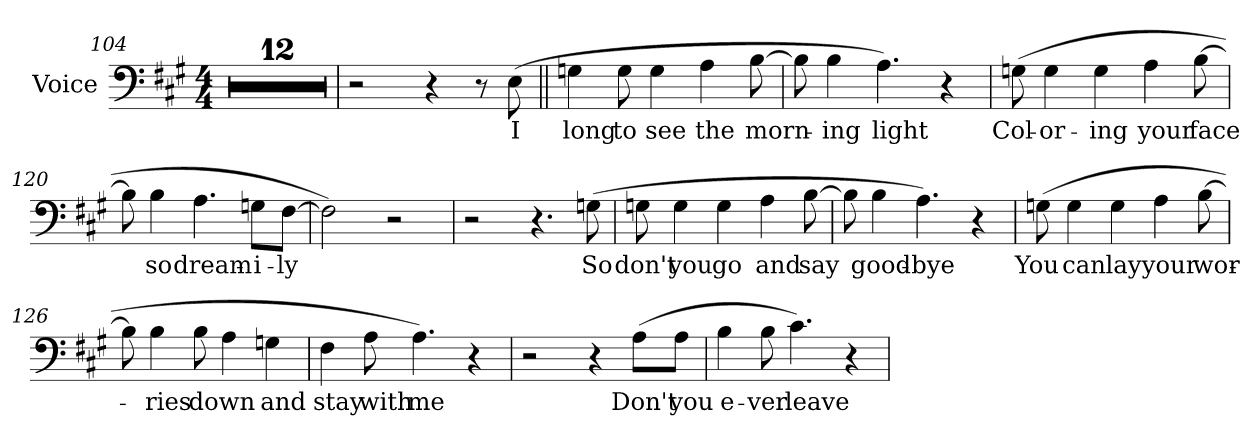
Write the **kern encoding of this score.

**kern	**text
*part1	*part1
*staff1	*staff1
*I"Voice	*
*I'Voice	*
*clefF4	*
*k[f#c#g#]	*
*A:	*
*M4/4	*
=104	=104
1r	.
=105	=105
1r	.
=106	=106
1r	.
=107	=107
1r	.
=108	=108
1r	.
=109	=109
1r	.
=110	=110
1r	.
!!LO:LB:g=z
=111	=111
1r	.
=112	=112
1r	.
=113	=113
1r	.
=114	=114
1r	.
=115	=115
1r	.
=116	=116
2r	.
4r	.
8r	.
!	!LO:LY:b:color=#000000
(8Ei\	I
=117||	=117||
!	!LO:LY:b:color=#000000
4Gni\	long
!	!LO:LY:b:color=#000000
8Gi\	to
!	!LO:LY:b:color=#000000
4Gi\	see
!	!LO:LY:b:color=#000000
4Ai\	the
!	!LO:LY:b:color=#000000
[8Bi\	morn-
!!LO:PB:g=z
=118	=118
8Bi\]	.
!	!LO:LY:b:color=#000000
4Bi\	-ing
!	!LO:LY:b:color=#000000
4.Ai\)	light
4r	.
=119	=119
!	!LO:LY:b:color=#000000
(8Gni\	Col-
!	!LO:LY:b:color=#000000
4Gi\	-or-
!	!LO:LY:b:color=#000000
4Gi\	-ing
!	!LO:LY:b:color=#000000
4Ai\	your
!	!LO:LY:b:color=#000000
[8Bi\	face
=120	=120
8Bi\]	.
!	!LO:LY:b:color=#000000
4Bi\	so
!	!LO:LY:b:color=#000000
4.Ai\	dream-
!	!LO:LY:b:color=#000000
8Gni\L	-i-
!	!LO:LY:b:color=#000000
[8F#i\J	-ly
=121	=121
2F#i\])	.
2r	.
=122	=122
2r	.
4.r	.
!	!LO:LY:b:color=#000000
(8Gni\	So
!!LO:LB:g=z
=123	=123
!	!LO:LY:b:color=#000000
8Gni\	don't
!	!LO:LY:b:color=#000000
4Gi\	you
!	!LO:LY:b:color=#000000
4Gi\	go
!	!LO:LY:b:color=#000000
4Ai\	and
!	!LO:LY:b:color=#000000
[8Bi\	say
=124	=124
8Bi\]	.
!	!LO:LY:b:color=#000000
4Bi\	good-
!	!LO:LY:b:color=#000000
4.Ai\)	-bye
4r	.
=125	=125
!	!LO:LY:b:color=#000000
(8Gni\	You
!	!LO:LY:b:color=#000000
4Gi\	can
!	!LO:LY:b:color=#000000
4Gi\	lay
!	!LO:LY:b:color=#000000
4Ai\	your
!	!LO:LY:b:color=#000000
[8Bi\	wor-
=126	=126
8Bi\]	.
!	!LO:LY:b:color=#000000
4Bi\	-ries
!	!LO:LY:b:color=#000000
8Bi\	down
4Ai\	.
!	!LO:LY:b:color=#000000
4Gni\	and
!!LO:LB:g=z
=127	=127
!	!LO:LY:b:color=#000000
4F#i\	stay
!	!LO:LY:b:color=#000000
8Ai\	with
!	!LO:LY:b:color=#000000
4.Ai\)	me
4r	.
=128	=128
2r	.
4r	.
!	!LO:LY:b:color=#000000
(8Ai\L	Don't
!	!LO:LY:b:color=#000000
8Ai\J	you
=129	=129
!	!LO:LY:b:color=#000000
4Bi\	e-
!	!LO:LY:b:color=#000000
8Bi\	-ver
!	!LO:LY:b:color=#000000
4.c#i\)	leave
4r	.
=	=
*-	*-
